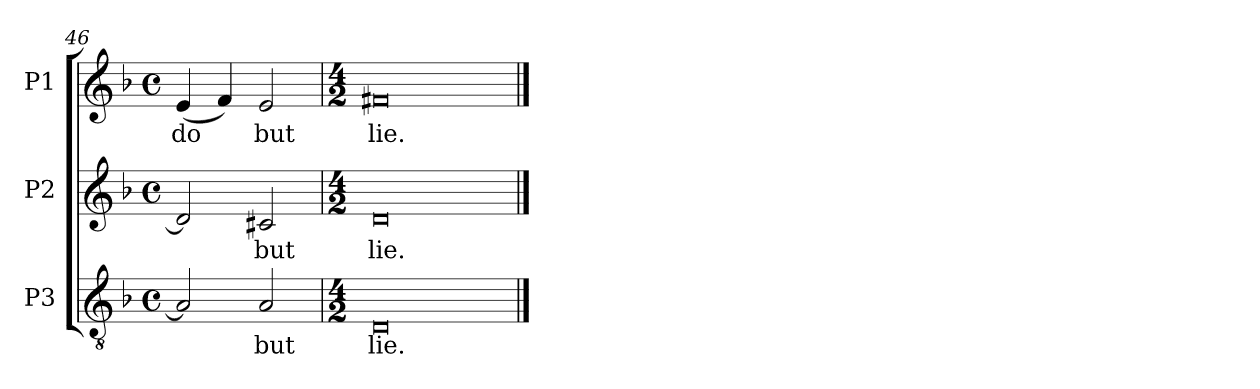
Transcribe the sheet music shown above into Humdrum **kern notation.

**kern	**text	**kern	**text	**kern	**text
*part3	*part3	*part2	*part2	*part1	*part1
*staff3	*staff3	*staff2	*staff2	*staff1	*staff1
*I"P3	*	*I"P2	*	*I"P1	*
*clefGv2	*	*clefG2	*	*clefG2	*
*ITrd7c12	*	*	*	*	*
*k[b-]	*	*k[b-]	*	*k[b-]	*
*F:	*	*F:	*	*F:	*
*M4/4	*	*M4/4	*	*M4/4	*
*met(c)	*	*met(c)	*	*met(c)	*
=46	=46	=46	=46	=46	=46
!	!	!	!	!	!LO:LY:b:color=#000000
2AAi/]	.	2di/]	.	(4ei/	do
.	.	.	.	4fi/)	.
!	!LO:LY:b:color=#000000	!	!	!	!
!	!	!	!LO:LY:b:color=#000000	!	!
!	!	!	!	!	!LO:LY:b:color=#000000
2AAi/	but	2c#Xi/	but	2ei/	but
=47	=47	=47	=47	=47	=47
*M4/2	*	*M4/2	*	*M4/2	*
!	!LO:LY:b:color=#000000	!	!	!	!
!	!	!	!LO:LY:b:color=#000000	!	!
!	!	!	!	!	!LO:LY:b:color=#000000
0DDi	lie.	0di	lie.	0f#Xi	lie.
==	==	==	==	==	==
*-	*-	*-	*-	*-	*-
